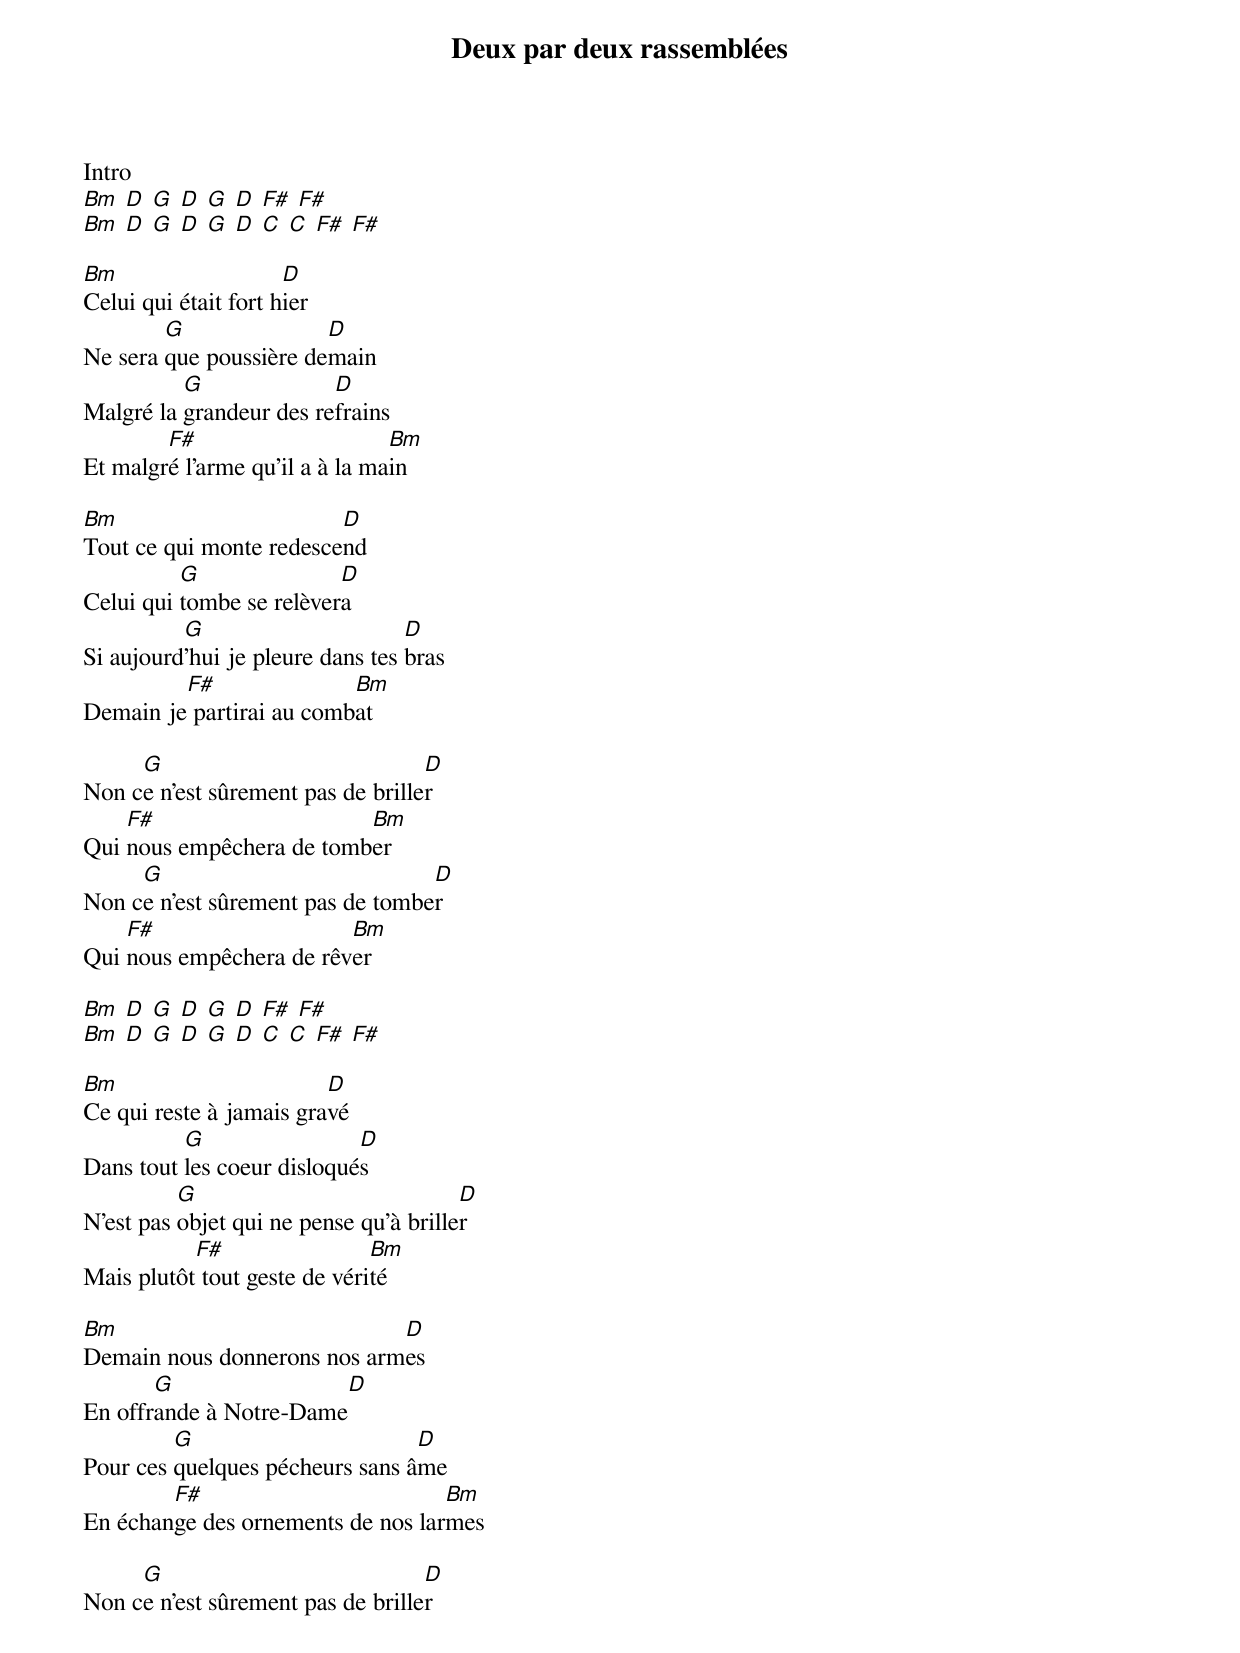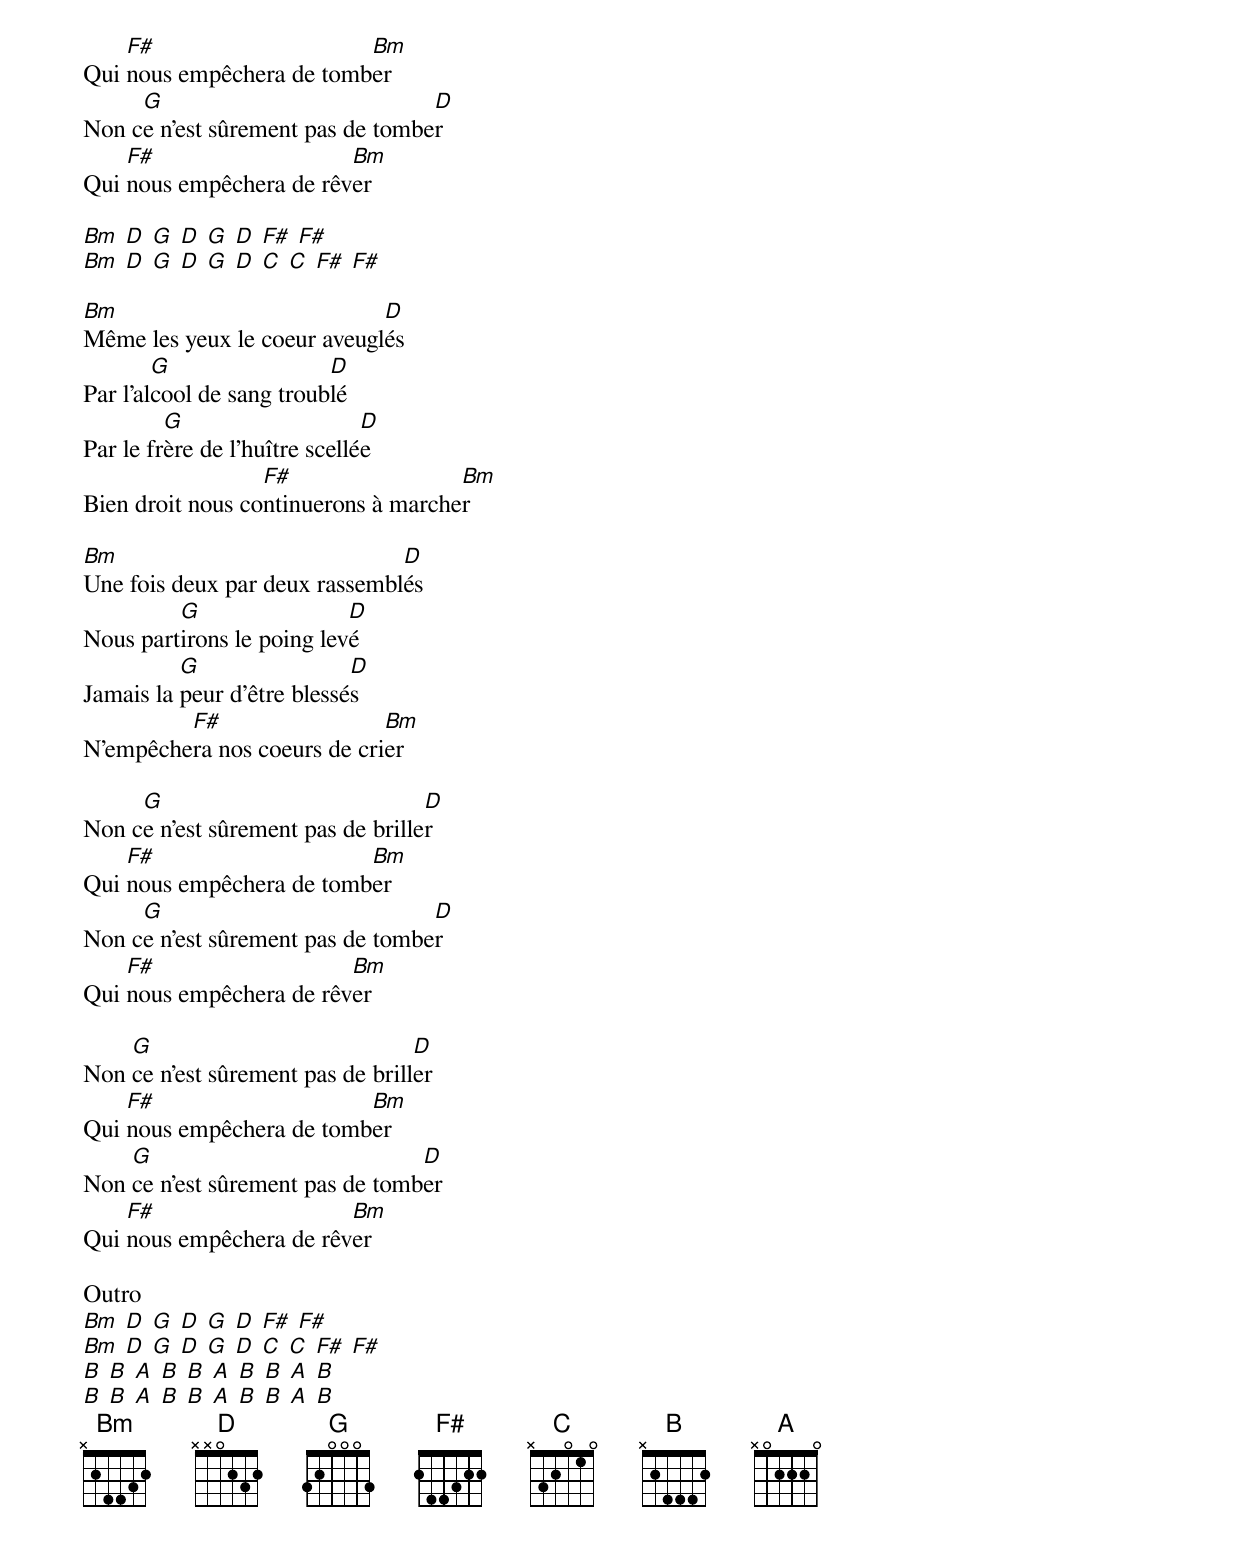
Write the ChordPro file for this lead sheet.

{t:Deux par deux rassemblées}
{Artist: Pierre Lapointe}
Intro
[Bm] [D] [G] [D] [G] [D] [F#] [F#]
[Bm] [D] [G] [D] [G] [D] [C] [C] [F#] [F#]

[Bm]Celui qui était fort h[D]ier
Ne sera [G]que poussière de[D]main
Malgré la [G]grandeur des re[D]frains
Et malgr[F#]é l'arme qu'il a à la ma[Bm]in

[Bm]Tout ce qui monte redesce[D]nd
Celui qui [G]tombe se relèver[D]a
Si aujourd[G]'hui je pleure dans tes [D]bras
Demain je[F#] partirai au comb[Bm]at

Non c[G]e n'est sûrement pas de brille[D]r
Qui [F#]nous empêchera de tomb[Bm]er
Non c[G]e n'est sûrement pas de tombe[D]r
Qui [F#]nous empêchera de rêv[Bm]er

[Bm] [D] [G] [D] [G] [D] [F#] [F#]
[Bm] [D] [G] [D] [G] [D] [C] [C] [F#] [F#]

[Bm]Ce qui reste à jamais gra[D]vé
Dans tout [G]les coeur disloqué[D]s
N'est pas [G]objet qui ne pense qu'à brille[D]r
Mais plutôt[F#] tout geste de véri[Bm]té

[Bm]Demain nous donnerons nos arm[D]es
En offr[G]ande à Notre-Dame[D]
Pour ces [G]quelques pécheurs sans â[D]me
En échan[F#]ge des ornements de nos lar[Bm]mes

Non c[G]e n'est sûrement pas de brille[D]r
Qui [F#]nous empêchera de tomb[Bm]er
Non c[G]e n'est sûrement pas de tombe[D]r
Qui [F#]nous empêchera de rêv[Bm]er

[Bm] [D] [G] [D] [G] [D] [F#] [F#]
[Bm] [D] [G] [D] [G] [D] [C] [C] [F#] [F#]

[Bm]Même les yeux le coeur aveugl[D]és
Par l'al[G]cool de sang troub[D]lé
Par le fr[G]ère de l'huître scellé[D]e
Bien droit nous co[F#]ntinuerons à marche[Bm]r

[Bm]Une fois deux par deux rassembl[D]és
Nous part[G]irons le poing lev[D]é
Jamais la [G]peur d'être blessé[D]s
N'empêche[F#]ra nos coeurs de cri[Bm]er

Non c[G]e n'est sûrement pas de brille[D]r
Qui [F#]nous empêchera de tomb[Bm]er
Non c[G]e n'est sûrement pas de tombe[D]r
Qui [F#]nous empêchera de rêv[Bm]er

Non [G]ce n'est sûrement pas de brill[D]er
Qui [F#]nous empêchera de tomb[Bm]er
Non [G]ce n'est sûrement pas de tomb[D]er
Qui [F#]nous empêchera de rêv[Bm]er

Outro
[Bm] [D] [G] [D] [G] [D] [F#] [F#]
[Bm] [D] [G] [D] [G] [D] [C] [C] [F#] [F#]
[B] [B] [A] [B] [B] [A] [B] [B] [A] [B]
[B] [B] [A] [B] [B] [A] [B] [B] [A] [B]
